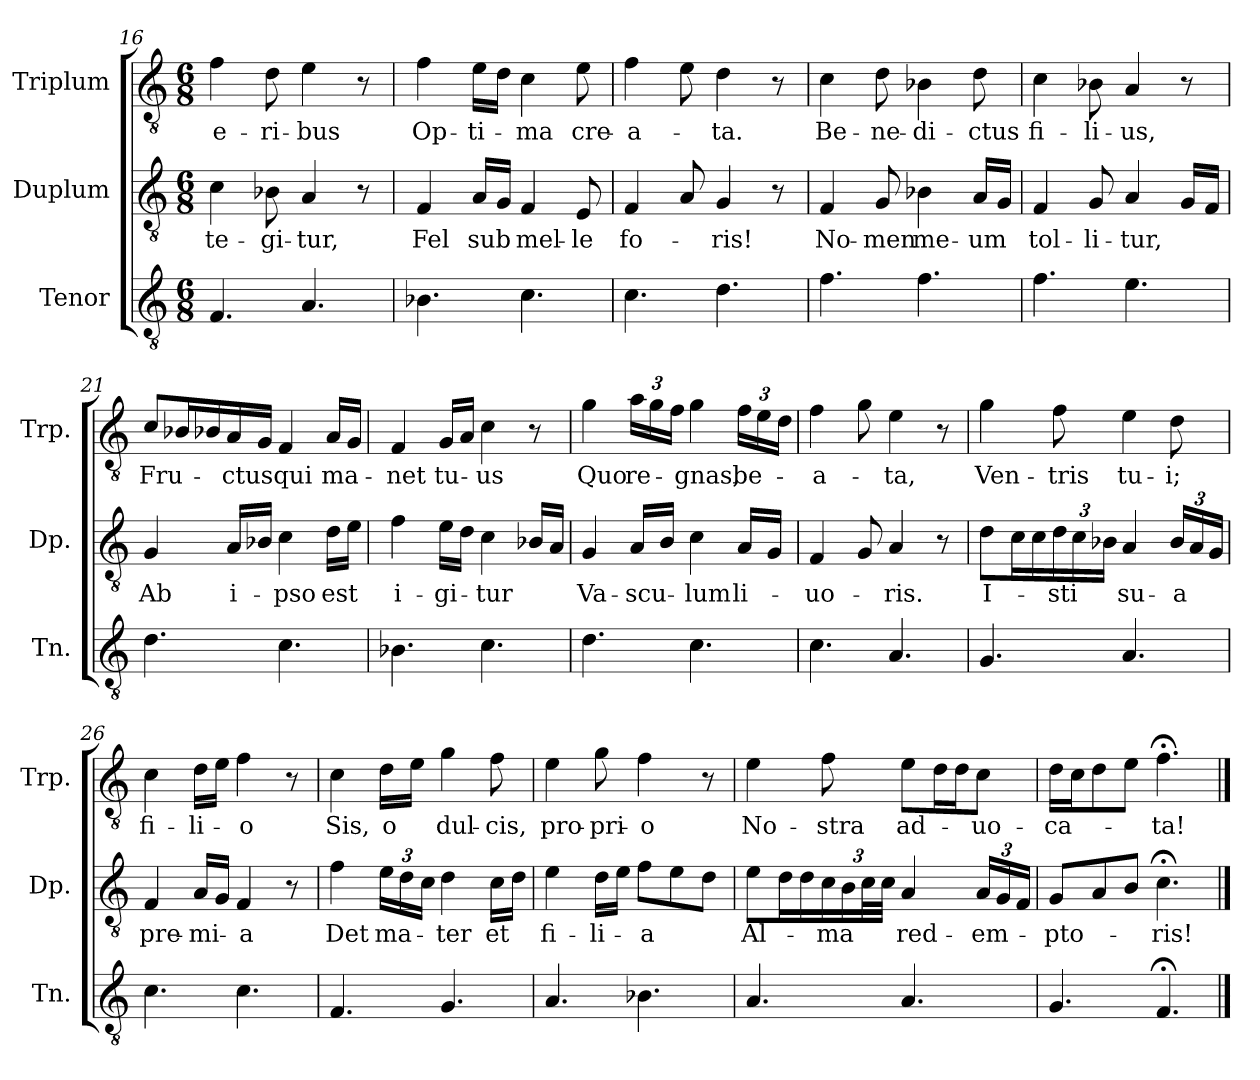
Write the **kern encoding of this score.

**kern	**kern	**text	**kern	**text
*part3	*part2	*part2	*part1	*part1
*staff3	*staff2	*staff2	*staff1	*staff1
*I"Tenor	*I"Duplum	*	*I"Triplum	*
*I'Tn.	*I'Dp.	*	*I'Trp.	*
*clefGv2	*clefGv2	*	*clefGv2	*
*k[]	*k[]	*	*k[]	*
*M6/8	*M6/8	*	*M6/8	*
=16	=16	=16	=16	=16
!	!	!LO:LY:b	!	!LO:LY:b
4.F/	4c\	te-	4f\	-e-
!	!	!LO:LY:b	!	!LO:LY:b
.	8B-X\	-gi-	8d\	-ri-
!	!	!LO:LY:b	!	!LO:LY:b
4.A/	4A/	-tur,	4e\	-bus
.	8r	.	8r	.
!!LO:PB:g=z
=17	=17	=17	=17	=17
!	!	!LO:LY:b	!	!LO:LY:b
4.B-X\	4F/	Fel	4f\	Op-
!	!	!LO:LY:b	!	!LO:LY:b
.	16A/LL	sub	16e\LL	-ti-
.	16G/JJ	.	16d\JJ	.
!	!	!LO:LY:b	!	!LO:LY:b
4.c\	4F/	mel-	4c\	-ma
!	!	!LO:LY:b	!	!LO:LY:b
.	8E/	-le	8e\	cre-
=18	=18	=18	=18	=18
!	!	!LO:LY:b	!	!LO:LY:b
4.c\	4F/	fo-	4f\	-a-
.	8A/	.	8e\	.
!	!	!LO:LY:b	!	!LO:LY:b
4.d\	4G/	-ris!	4d\	-ta.
.	8r	.	8r	.
=19	=19	=19	=19	=19
!	!	!LO:LY:b	!	!LO:LY:b
4.f\	4F/	No-	4c\	Be-
!	!	!LO:LY:b	!	!LO:LY:b
.	8G/	-men	8d\	-ne-
!	!	!LO:LY:b	!	!LO:LY:b
4.f\	4B-X\	me-	4B-X\	-di-
!	!	!LO:LY:b	!	!LO:LY:b
.	16A/LL	-um	8d\	-ctus
.	16G/JJ	.	.	.
=20	=20	=20	=20	=20
!	!	!LO:LY:b	!	!LO:LY:b
4.f\	4F/	tol-	4c\	fi-
!	!	!LO:LY:b	!	!LO:LY:b
.	8G/	-li-	8B-X\	-li-
!	!	!LO:LY:b	!	!LO:LY:b
4.e\	4A/	-tur,	4A/	-us,
.	16G/LL	.	8r	.
.	16F/JJ	.	.	.
=21	=21	=21	=21	=21
!	!	!LO:LY:b	!	!LO:LY:b
4.d\	4G/	Ab	8c/L	Fru-
*	*	*	*tremolo	*
.	.	.	16B-X/	.
.	.	.	16B-X/	.
*	*	*	*Xtremolo	*
!	!	!LO:LY:b	!	!LO:LY:b
.	16A/LL	i-	16A/L	-ctus
.	16B-i/JJ	.	16G/JJ	.
!	!	!LO:LY:b	!	!LO:LY:b
4.c\	4c\	-pso	4F/	qui
!	!	!LO:LY:b	!	!LO:LY:b
.	16d\LL	est	16A/LL	ma-
.	16e\JJ	.	16G/JJ	.
=22	=22	=22	=22	=22
!	!	!LO:LY:b	!	!LO:LY:b
4.B-X\	4f\	i-	4F/	-net
!	!	!LO:LY:b	!	!LO:LY:b
.	16e\LL	-gi-	16G/LL	tu-
.	16d\JJ	.	16A/JJ	.
!	!	!LO:LY:b	!	!LO:LY:b
4.c\	4c\	-tur	4c\	-us
.	16B-i/LL	.	8r	.
.	16A/JJ	.	.	.
!!LO:LB:g=z
=23	=23	=23	=23	=23
!	!	!LO:LY:b	!	!LO:LY:b
4.d\	4G/	Va-	4g\	Quo
!	!	!LO:LY:b	!	!
*	*	*	*Xbrackettup	*
!	!	!	!	!LO:LY:b
.	16A/LL	-scu-	24a\LL	re-
.	.	.	24g\	.
.	16B/JJ	.	.	.
.	.	.	24f\JJ	.
!	!	!LO:LY:b	!	!LO:LY:b
4.c\	4c\	-lum	4g\	-gnas,
!	!	!LO:LY:b	!	!LO:LY:b
.	16A/LL	li-	24f\LL	be-
.	.	.	24e\	.
.	16G/JJ	.	.	.
.	.	.	24d\JJ	.
=24	=24	=24	=24	=24
!	!	!LO:LY:b	!	!LO:LY:b
4.c\	4F/	-uo-	4f\	-a-
.	8G/	.	8g\	.
!	!	!LO:LY:b	!	!LO:LY:b
4.A/	4A/	-ris.	4e\	-ta,
.	8r	.	8r	.
=25	=25	=25	=25	=25
!	!	!LO:LY:b	!	!LO:LY:b
4.G/	8d\L	I-	4g\	Ven-
*	*tremolo	*	*	*
.	16c\	.	.	.
.	16c\	.	.	.
*	*Xtremolo	*	*	*
*	*Xbrackettup	*	*	*
!	!	!LO:LY:b	!	!LO:LY:b
.	24d\L	-sti	8f\	-tris
.	24c\	.	.	.
.	24B-X\JJ	.	.	.
!	!	!LO:LY:b	!	!LO:LY:b
4.A/	4A/	su-	4e\	tu-
!	!	!LO:LY:b	!	!LO:LY:b
.	24B-/LL	-a	8d\	-i;
.	24A/	.	.	.
.	24G/JJ	.	.	.
=26	=26	=26	=26	=26
!	!	!LO:LY:b	!	!LO:LY:b
4.c\	4F/	pre-	4c\	fi-
!	!	!LO:LY:b	!	!LO:LY:b
.	16A/LL	-mi-	16d\LL	-li-
.	16G/JJ	.	16e\JJ	.
!	!	!LO:LY:b	!	!LO:LY:b
4.c\	4F/	-a	4f\	-o
.	8r	.	8r	.
=27	=27	=27	=27	=27
!	!	!LO:LY:b	!	!LO:LY:b
4.F/	4f\	Det	4c\	Sis,
!	!	!LO:LY:b	!	!LO:LY:b
.	24e\LL	ma-	16d\LL	o
.	24d\	.	.	.
.	.	.	16e\JJ	.
.	24c\JJ	.	.	.
!	!	!LO:LY:b	!	!LO:LY:b
4.G/	4d\	-ter	4g\	dul-
!	!	!LO:LY:b	!	!LO:LY:b
.	16c\LL	et	8f\	-cis,
.	16d\JJ	.	.	.
!!LO:LB:g=z
=28	=28	=28	=28	=28
!	!	!LO:LY:b	!	!LO:LY:b
4.A/	4e\	fi-	4e\	pro-
!	!	!LO:LY:b	!	!LO:LY:b
.	16d\LL	-li-	8g\	-pri-
.	16e\JJ	.	.	.
!	!	!LO:LY:b	!	!LO:LY:b
4.B-X\	8f\L	-a	4f\	-o
.	8e\	.	.	.
.	8d\J	.	8r	.
=29	=29	=29	=29	=29
!	!	!LO:LY:b	!	!LO:LY:b
4.A/	8e\L	Al-	4e\	No-
*	*tremolo	*	*	*
.	16d\	.	.	.
.	16d\	.	.	.
*	*Xtremolo	*	*	*
!	!	!LO:LY:b	!	!LO:LY:b
.	24c\L	-ma	8f\	-stra
.	24B\	.	.	.
*	*tremolo	*	*	*
.	48c\	.	.	.
.	48c\JJJ	.	.	.
*	*Xtremolo	*	*	*
!	!	!LO:LY:b	!	!LO:LY:b
4.A/	4A/	red-	8e\L	ad-
*	*	*	*tremolo	*
.	.	.	16d\	.
.	.	.	16d\	.
*	*	*	*Xtremolo	*
!	!	!LO:LY:b	!	!LO:LY:b
.	24A/LL	-em-	8c\J	-uo-
.	24G/	.	.	.
.	24F/JJ	.	.	.
=30	=30	=30	=30	=30
!	!	!LO:LY:b	!	!LO:LY:b
4.G/	8G/L	-pto-	16d\LL	-ca-
.	.	.	16c\J	.
.	8A/	.	8d\	.
.	8B/J	.	8e\J	.
!	!	!LO:LY:b	!	!LO:LY:b
4.F;</	4.c;<\	-ris!	4.f;<\	-ta!
==	==	==	==	==
*-	*-	*-	*-	*-
